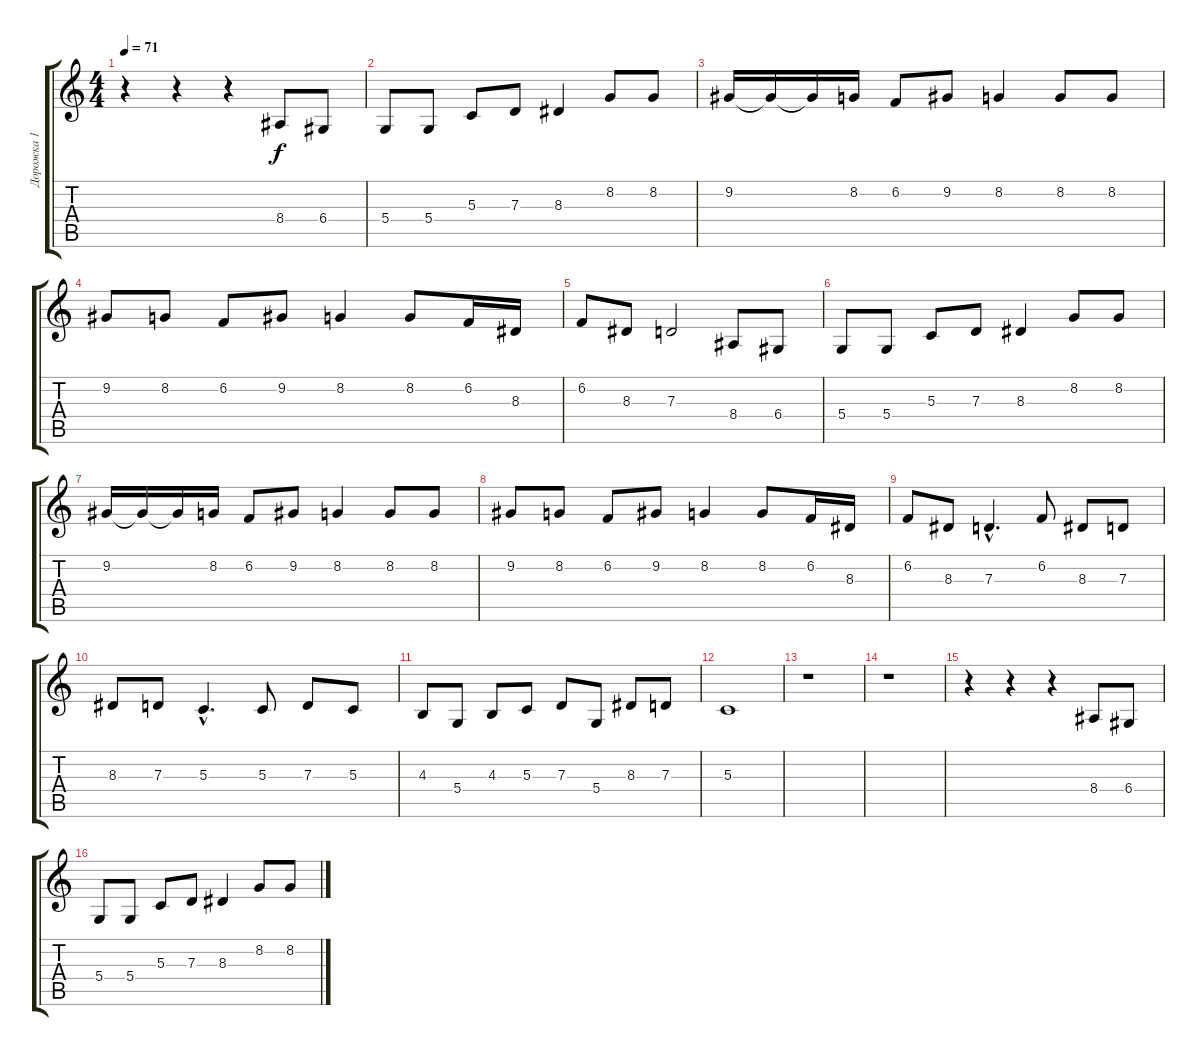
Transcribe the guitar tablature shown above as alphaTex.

\track ("Дорожка 1" "Дорожка 1") {instrument fx5brightness}
\staff {score tabs}
\tuning (E4 B3 G3 D3 A2 E2) {hide}
\ts (4 4)
\tempo 71
\clef g2
\ks c
r.4{dy f instrument fx5brightness} r.4 r.4 8.4.8 6.4.8 |
5.4.8 5.4.8 5.3.8 7.3.8 8.3.4 8.2.8 8.2.8 |
9.2.16 9.2{t}.16 9.2{t}.16 8.2.16 6.2.8 9.2.8 8.2.4 8.2.8 8.2.8 |
9.2.8 8.2.8 6.2.8 9.2.8 8.2.4 8.2.8 6.2.16 8.3.16 |
6.2.8 8.3.8 7.3.2 8.4.8 6.4.8 |
5.4.8 5.4.8 5.3.8 7.3.8 8.3.4 8.2.8 8.2.8 |
9.2.16 9.2{t}.16 9.2{t}.16 8.2.16 6.2.8 9.2.8 8.2.4 8.2.8 8.2.8 |
9.2.8 8.2.8 6.2.8 9.2.8 8.2.4 8.2.8 6.2.16 8.3.16 |
6.2.8 8.3.8 7.3{hac}.4{d} 6.2.8 8.3.8 7.3.8 |
8.3.8 7.3.8 5.3{hac}.4{d} 5.3.8 7.3.8 5.3.8 |
4.3.8 5.4.8 4.3.8 5.3.8 7.3.8 5.4.8 8.3.8 7.3.8 |
5.3.1 |
r.1 |
r.1 |
r.4 r.4 r.4 8.4.8 6.4.8 |
5.4.8 5.4.8 5.3.8 7.3.8 8.3.4 8.2.8 8.2.8
